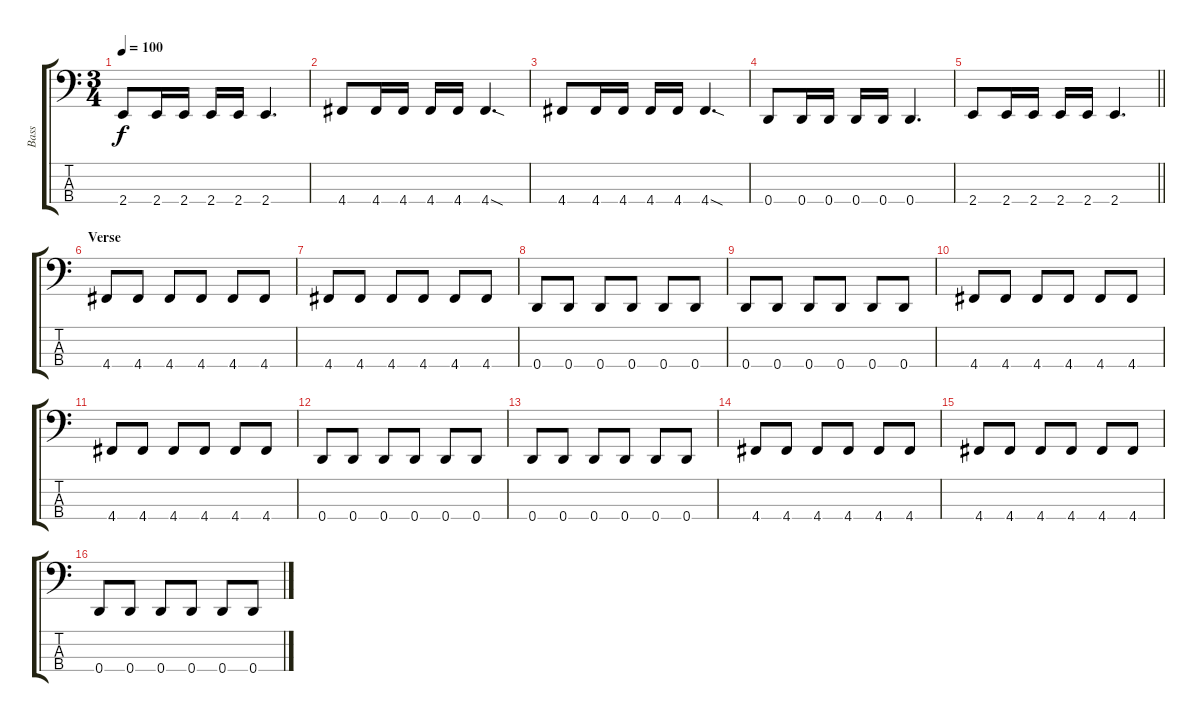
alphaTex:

\track ("Bass" "Bass") {instrument electricbasspick}
\staff {score tabs}
\tuning (G2 D2 A1 D1) {hide}
\ts (3 4)
\tempo 100
\clef f4
\ks c
2.4.8{dy f} 2.4.16 2.4.16 2.4.16 2.4.16 2.4.4{d} |
4.4.8 4.4.16 4.4.16 4.4.16 4.4.16 4.4{sod}.4{d} |
4.4.8 4.4.16 4.4.16 4.4.16 4.4.16 4.4{sod}.4{d} |
0.4.8 0.4.16 0.4.16 0.4.16 0.4.16 0.4.4{d} |
\barLineRight lightlight
2.4.8 2.4.16 2.4.16 2.4.16 2.4.16 2.4.4{d} |
\section ("" "Verse")
4.4.8 4.4.8 4.4.8 4.4.8 4.4.8 4.4.8 |
4.4.8 4.4.8 4.4.8 4.4.8 4.4.8 4.4.8 |
0.4.8 0.4.8 0.4.8 0.4.8 0.4.8 0.4.8 |
0.4.8 0.4.8 0.4.8 0.4.8 0.4.8 0.4.8 |
4.4.8 4.4.8 4.4.8 4.4.8 4.4.8 4.4.8 |
4.4.8 4.4.8 4.4.8 4.4.8 4.4.8 4.4.8 |
0.4.8 0.4.8 0.4.8 0.4.8 0.4.8 0.4.8 |
0.4.8 0.4.8 0.4.8 0.4.8 0.4.8 0.4.8 |
4.4.8 4.4.8 4.4.8 4.4.8 4.4.8 4.4.8 |
4.4.8 4.4.8 4.4.8 4.4.8 4.4.8 4.4.8 |
0.4.8 0.4.8 0.4.8 0.4.8 0.4.8 0.4.8
